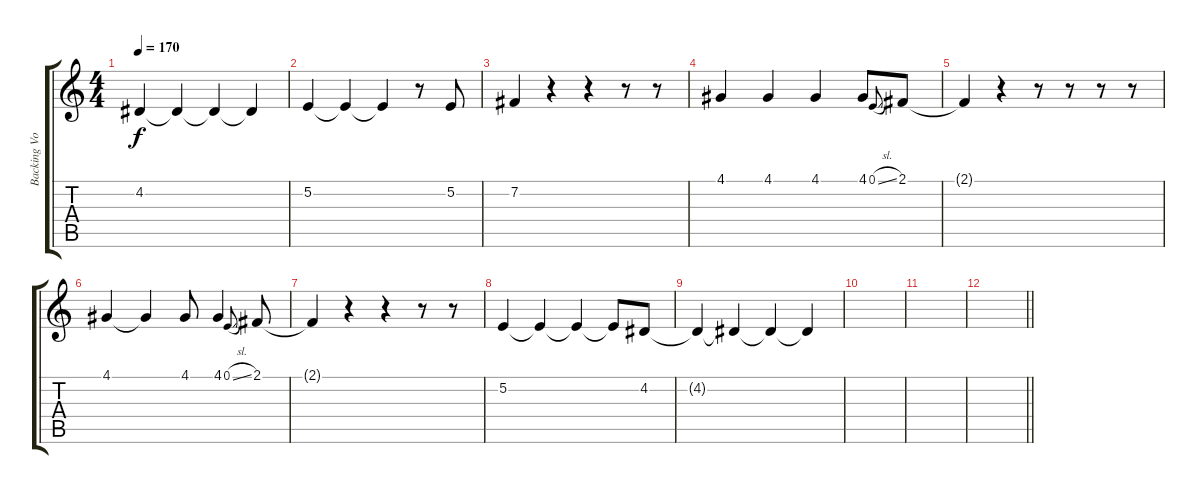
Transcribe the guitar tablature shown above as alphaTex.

\track ("Backing Vocals" "Backing Vo") {instrument bassoon}
\staff {score tabs}
\tuning (E4 B3 G3 D3 A2 E2) {hide}
\ts (4 4)
\tempo 170
\clef g2
\ks c
4.2{t}.4{dy f} 4.2{t}.4 4.2{t}.4 4.2{t}.4 |
5.2.4 5.2{t}.4 5.2{t}.4 r.8 5.2.8 |
7.2.4 r.4 r.4 r.8 r.8 |
4.1.4 4.1.4 4.1.4 4.1.8 0.1{sl}.8{gr onbeat} 2.1.8 |
2.1{t}.4 r.4 r.8 r.8 r.8 r.8 |
4.1.4 4.1{t}.4 4.1.8 4.1.4 0.1{sl}.8{gr onbeat} 2.1.8 |
2.1{t}.4 r.4 r.4 r.8 r.8 |
5.2.4 5.2{t}.4 5.2{t}.4 5.2{t}.8 4.2.8 |
4.2{t}.4 4.2{t}.4 4.2{t}.4 4.2{t}.4 |
|
|
\barLineRight lightlight
